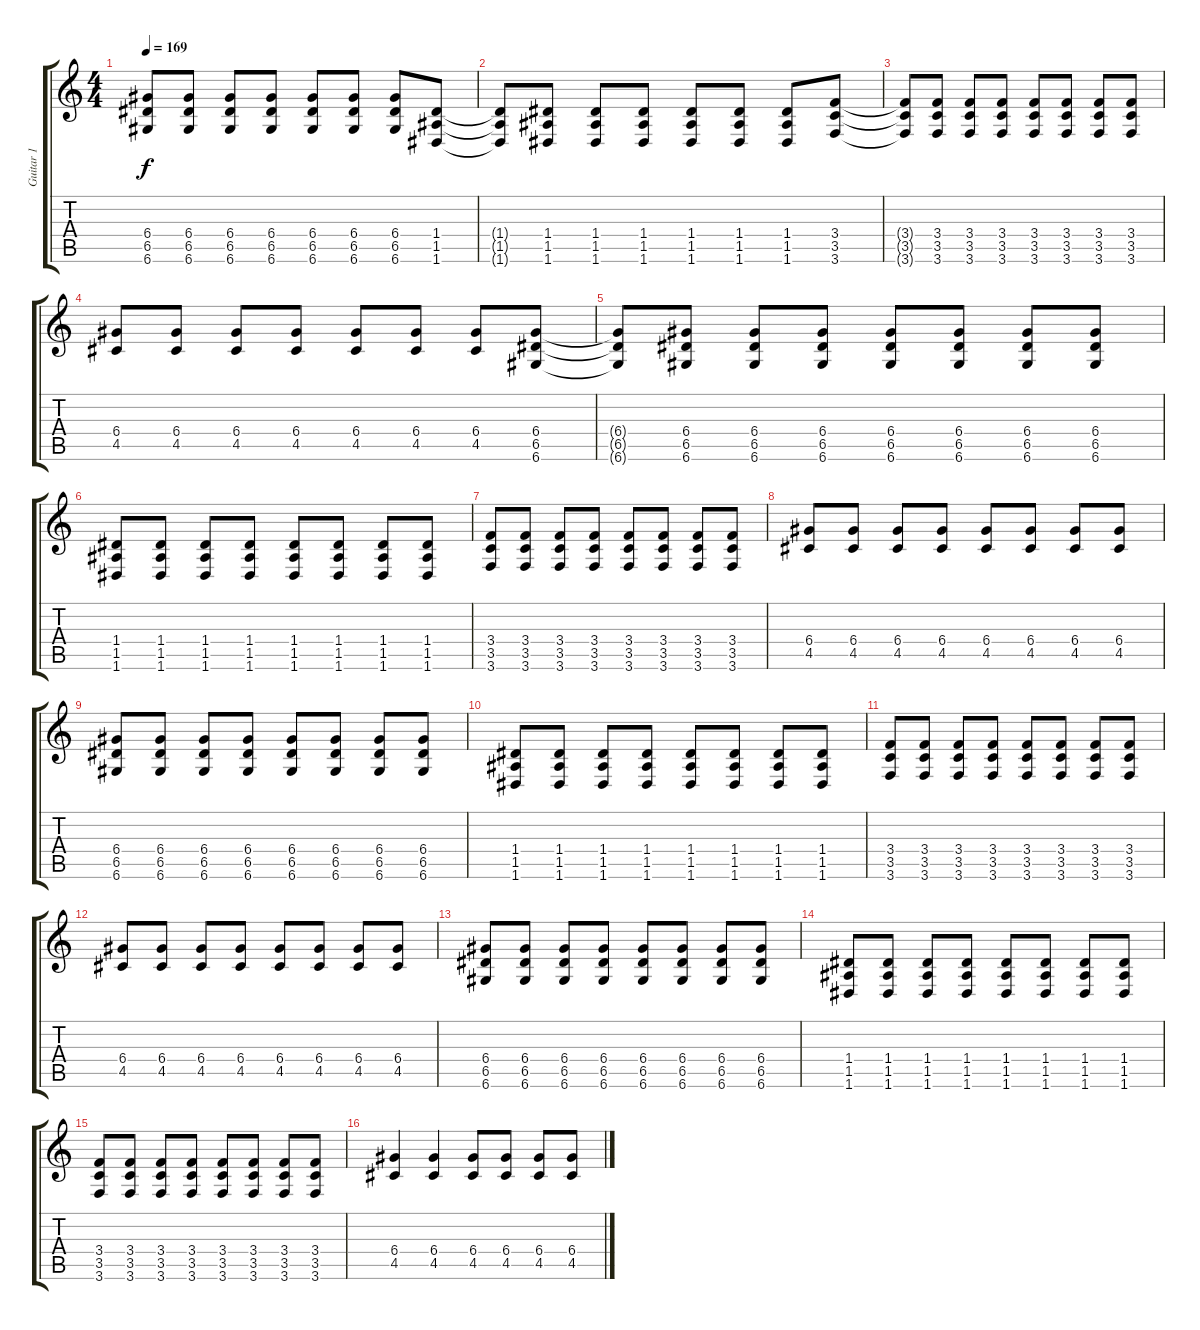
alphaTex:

\track ("Guitar 1" "Guitar 1") {instrument distortionguitar}
\staff {score tabs}
\tuning (E4 B3 G3 D3 A2 D2) {hide}
\ts (4 4)
\tempo 169
\clef g2
\ks c
(6.4{t} 6.5{t} 6.6{t}).8{dy f} (6.4 6.5 6.6).8 (6.4 6.5 6.6).8 (6.4 6.5 6.6).8 (6.4 6.5 6.6).8 (6.4 6.5 6.6).8 (6.4 6.5 6.6).8 (1.4 1.5 1.6).8 |
(1.4{t} 1.5{t} 1.6{t}).8 (1.4 1.5 1.6).8 (1.4 1.5 1.6).8 (1.4 1.5 1.6).8 (1.4 1.5 1.6).8 (1.4 1.5 1.6).8 (1.4 1.5 1.6).8 (3.4 3.5 3.6).8 |
(3.4{t} 3.5{t} 3.6{t}).8 (3.4 3.5 3.6).8 (3.4 3.5 3.6).8 (3.4 3.5 3.6).8 (3.4 3.5 3.6).8 (3.4 3.5 3.6).8 (3.4 3.5 3.6).8 (3.4 3.5 3.6).8 |
(6.4 4.5).8 (6.4 4.5).8 (6.4 4.5).8 (6.4 4.5).8 (6.4 4.5).8 (6.4 4.5).8 (6.4 4.5).8 (6.4 6.5 6.6).8 |
(6.4{t} 6.5{t} 6.6{t}).8 (6.4 6.5 6.6).8 (6.4 6.5 6.6).8 (6.4 6.5 6.6).8 (6.4 6.5 6.6).8 (6.4 6.5 6.6).8 (6.4 6.5 6.6).8 (6.4 6.5 6.6).8 |
(1.4 1.5 1.6).8 (1.4 1.5 1.6).8 (1.4 1.5 1.6).8 (1.4 1.5 1.6).8 (1.4 1.5 1.6).8 (1.4 1.5 1.6).8 (1.4 1.5 1.6).8 (1.4 1.5 1.6).8 |
(3.4 3.5 3.6).8 (3.4 3.5 3.6).8 (3.4 3.5 3.6).8 (3.4 3.5 3.6).8 (3.4 3.5 3.6).8 (3.4 3.5 3.6).8 (3.4 3.5 3.6).8 (3.4 3.5 3.6).8 |
(6.4 4.5).8 (6.4 4.5).8 (6.4 4.5).8 (6.4 4.5).8 (6.4 4.5).8 (6.4 4.5).8 (6.4 4.5).8 (6.4 4.5).8 |
(6.4 6.5 6.6).8 (6.4 6.5 6.6).8 (6.4 6.5 6.6).8 (6.4 6.5 6.6).8 (6.4 6.5 6.6).8 (6.4 6.5 6.6).8 (6.4 6.5 6.6).8 (6.4 6.5 6.6).8 |
(1.4 1.5 1.6).8 (1.4 1.5 1.6).8 (1.4 1.5 1.6).8 (1.4 1.5 1.6).8 (1.4 1.5 1.6).8 (1.4 1.5 1.6).8 (1.4 1.5 1.6).8 (1.4 1.5 1.6).8 |
(3.4 3.5 3.6).8 (3.4 3.5 3.6).8 (3.4 3.5 3.6).8 (3.4 3.5 3.6).8 (3.4 3.5 3.6).8 (3.4 3.5 3.6).8 (3.4 3.5 3.6).8 (3.4 3.5 3.6).8 |
(6.4 4.5).8 (6.4 4.5).8 (6.4 4.5).8 (6.4 4.5).8 (6.4 4.5).8 (6.4 4.5).8 (6.4 4.5).8 (6.4 4.5).8 |
(6.4 6.5 6.6).8 (6.4 6.5 6.6).8 (6.4 6.5 6.6).8 (6.4 6.5 6.6).8 (6.4 6.5 6.6).8 (6.4 6.5 6.6).8 (6.4 6.5 6.6).8 (6.4 6.5 6.6).8 |
(1.4 1.5 1.6).8 (1.4 1.5 1.6).8 (1.4 1.5 1.6).8 (1.4 1.5 1.6).8 (1.4 1.5 1.6).8 (1.4 1.5 1.6).8 (1.4 1.5 1.6).8 (1.4 1.5 1.6).8 |
(3.4 3.5 3.6).8 (3.4 3.5 3.6).8 (3.4 3.5 3.6).8 (3.4 3.5 3.6).8 (3.4 3.5 3.6).8 (3.4 3.5 3.6).8 (3.4 3.5 3.6).8 (3.4 3.5 3.6).8 |
(6.4 4.5).4 (6.4 4.5).4 (6.4 4.5).8 (6.4 4.5).8 (6.4 4.5).8 (6.4 4.5).8
